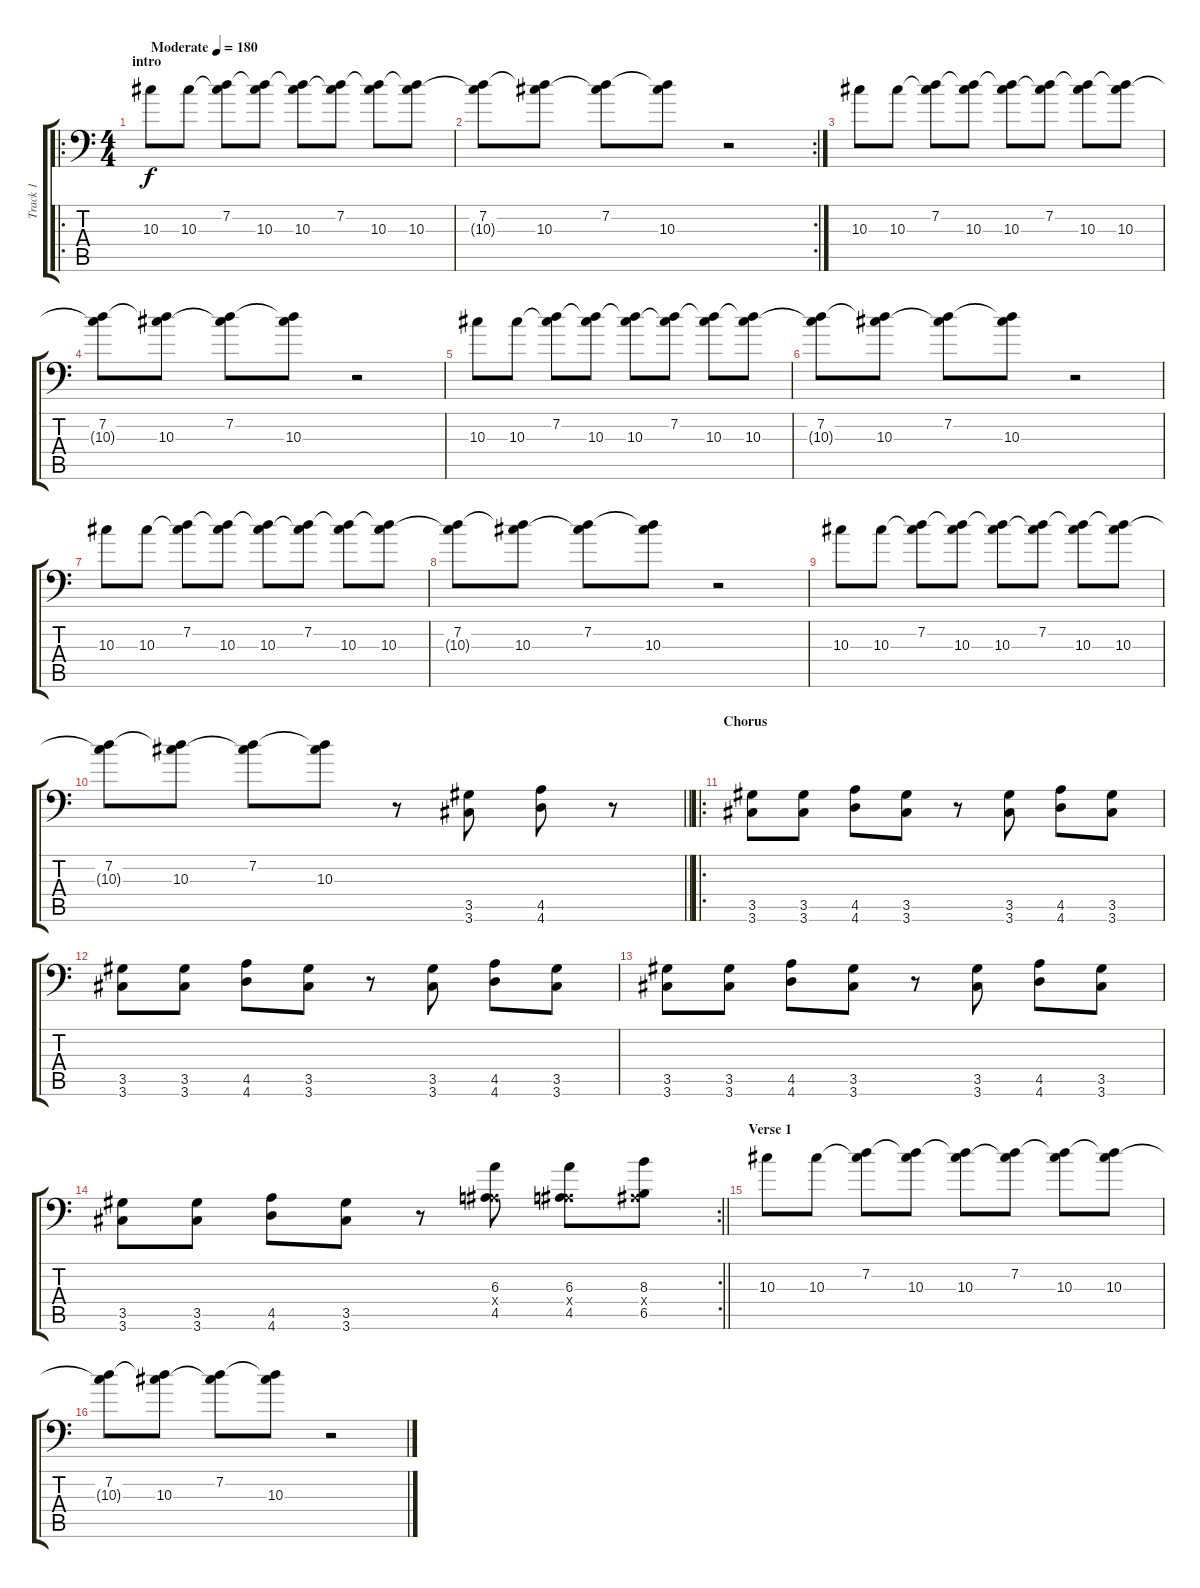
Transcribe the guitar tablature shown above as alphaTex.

\track ("Track 1" "Track 1") {instrument distortionguitar}
\staff {score tabs}
\tuning (C4 G3 Eb3 Bb2 F2 Bb1) {hide}
\ro
\ts (4 4)
\section ("" "intro")
\tempo (180 "Moderate")
\clef f4
\ks c
10.3.8{dy f instrument distortionguitar} 10.3.8 (7.2 10.3{t}).8 (7.2{t} 10.3).8 (7.2{t} 10.3).8 (7.2 10.3{t}).8 (7.2{t} 10.3).8 (7.2{t} 10.3).8 |
\rc 2
(7.2 10.3{t}).8 (7.2{t} 10.3).8 (7.2 10.3{t}).8 (7.2{t} 10.3).8 r.2 |
10.3.8 10.3.8 (7.2 10.3{t}).8 (7.2{t} 10.3).8 (7.2{t} 10.3).8 (7.2 10.3{t}).8 (7.2{t} 10.3).8 (7.2{t} 10.3).8 |
(7.2 10.3{t}).8 (7.2{t} 10.3).8 (7.2 10.3{t}).8 (7.2{t} 10.3).8 r.2 |
10.3.8 10.3.8 (7.2 10.3{t}).8 (7.2{t} 10.3).8 (7.2{t} 10.3).8 (7.2 10.3{t}).8 (7.2{t} 10.3).8 (7.2{t} 10.3).8 |
(7.2 10.3{t}).8 (7.2{t} 10.3).8 (7.2 10.3{t}).8 (7.2{t} 10.3).8 r.2 |
10.3.8 10.3.8 (7.2 10.3{t}).8 (7.2{t} 10.3).8 (7.2{t} 10.3).8 (7.2 10.3{t}).8 (7.2{t} 10.3).8 (7.2{t} 10.3).8 |
(7.2 10.3{t}).8 (7.2{t} 10.3).8 (7.2 10.3{t}).8 (7.2{t} 10.3).8 r.2 |
10.3.8 10.3.8 (7.2 10.3{t}).8 (7.2{t} 10.3).8 (7.2{t} 10.3).8 (7.2 10.3{t}).8 (7.2{t} 10.3).8 (7.2{t} 10.3).8 |
\barLineRight lightlight
(7.2 10.3{t}).8 (7.2{t} 10.3).8 (7.2 10.3{t}).8 (7.2{t} 10.3).8 r.8 (3.5 3.6).8 (4.5 4.6).8 r.8 |
\ro
\section ("" "Chorus")
(3.5 3.6).8 (3.5 3.6).8 (4.5 4.6).8 (3.5 3.6).8 r.8 (3.5 3.6).8 (4.5 4.6).8 (3.5 3.6).8 |
(3.5 3.6).8 (3.5 3.6).8 (4.5 4.6).8 (3.5 3.6).8 r.8 (3.5 3.6).8 (4.5 4.6).8 (3.5 3.6).8 |
(3.5 3.6).8 (3.5 3.6).8 (4.5 4.6).8 (3.5 3.6).8 r.8 (3.5 3.6).8 (4.5 4.6).8 (3.5 3.6).8 |
\rc 2
\barLineRight lightlight
(3.5 3.6).8 (3.5 3.6).8 (4.5 4.6).8 (3.5 3.6).8 r.8 (6.3 0.4{x} 4.5).8 (6.3 0.4{x} 4.5).8 (8.3 0.4{x} 6.5).8 |
\section ("" "Verse 1")
10.3.8 10.3.8 (7.2 10.3{t}).8 (7.2{t} 10.3).8 (7.2{t} 10.3).8 (7.2 10.3{t}).8 (7.2{t} 10.3).8 (7.2{t} 10.3).8 |
(7.2 10.3{t}).8 (7.2{t} 10.3).8 (7.2 10.3{t}).8 (7.2{t} 10.3).8 r.2
